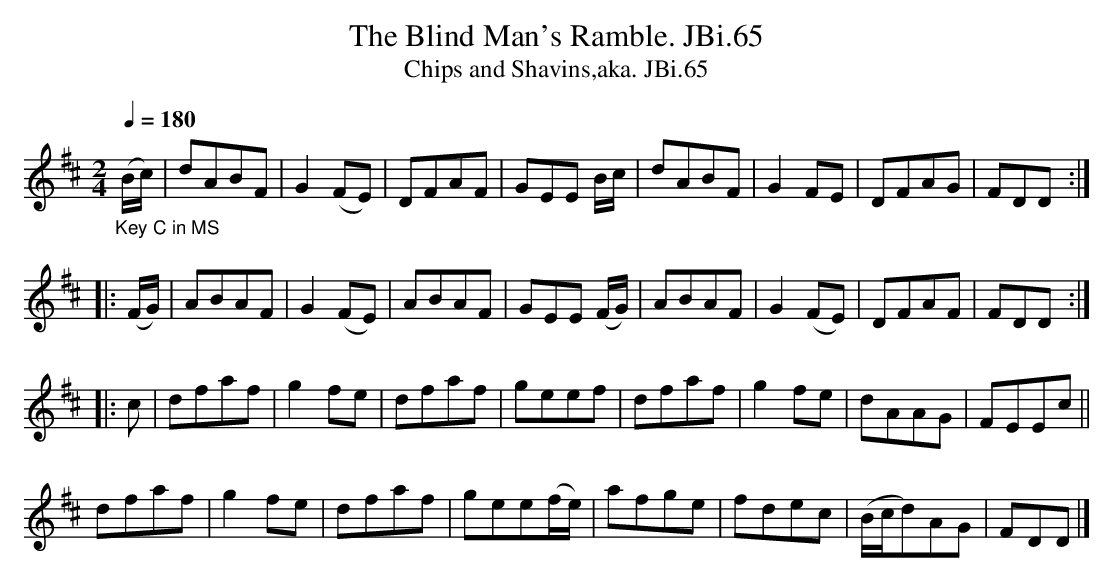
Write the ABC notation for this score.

X:1
T:Blind Man's Ramble. JBi.65, The
T:Chips and Shavins,aka. JBi.65
M:2/4
L:1/8
Q:1/4=180
K:D
"_Key C in MS"(B/c/)|dABF|G2 (FE)|DFAF|GEE B/c/|\
dABF|G2FE|DFAG|FDD:|
|:(F/G/)|ABAF|G2(FE)|ABAF|GEE (F/G/)|\
ABAF|G2(FE)|DFAF|FDD:|
|:c|dfaf|g2fe|dfaf|geef|dfaf|g2fe|dAAG|FEEc||
dfaf|g2fe|dfaf|gee(f/e/)|afge|fdec|(B/c/d)AG|FDD|]
